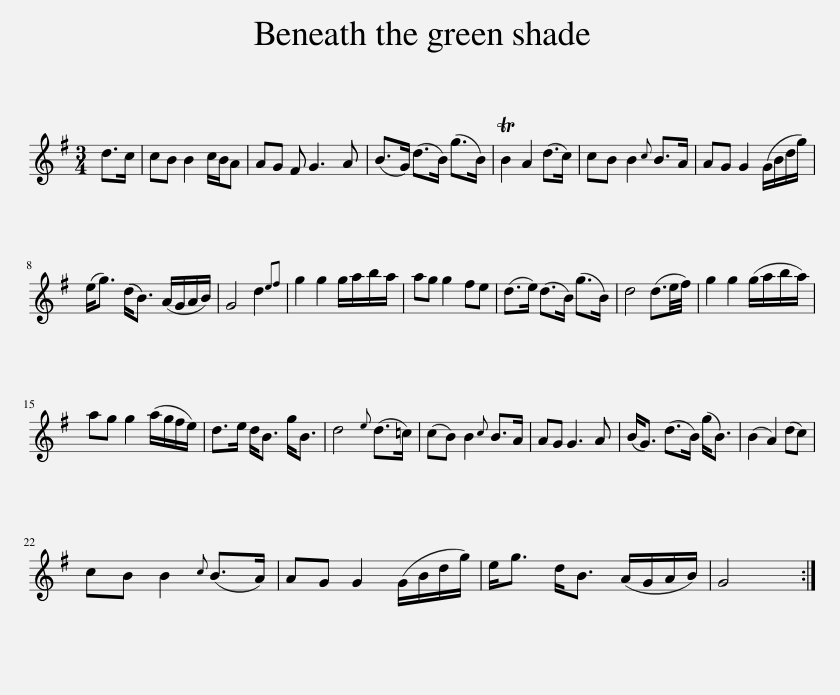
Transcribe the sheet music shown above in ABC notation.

X:1
L:1/8
M:3/4
I:linebreak $
K:G
V:1 treble
V:1
 d>c | cB B2 c/B/A | AG F G3 A | (B>G) (d>B) (g>B) | TB2 A2 (d>c) | %5
 cB B2{c} B>A | AG G2 (G/B/d/g/) |$ (e<g) (d<B) (A/G/A/B/) | G4 d2{ef} | g2 g2 g/a/b/a/ | %10
 ag g2 fe | (d>e) (d>B) (g>B) | d4 (d3/2e/4f/4) | g2 g2 (g/a/b/a/) |$ ag g2 (a/g/f/e/) | %15
 d>e d<B g<B | d4{e} (d>=c) | (cB) B2{c} B>A | AG G3 A | (B<G) (d>B) (g<B) | %20
 (B2 A2) (dc) |$ cB B2{c} (B>A) | AG G2 (G/B/d/g/) | e<g d<B (A/G/A/B/) | G4 :| %25
